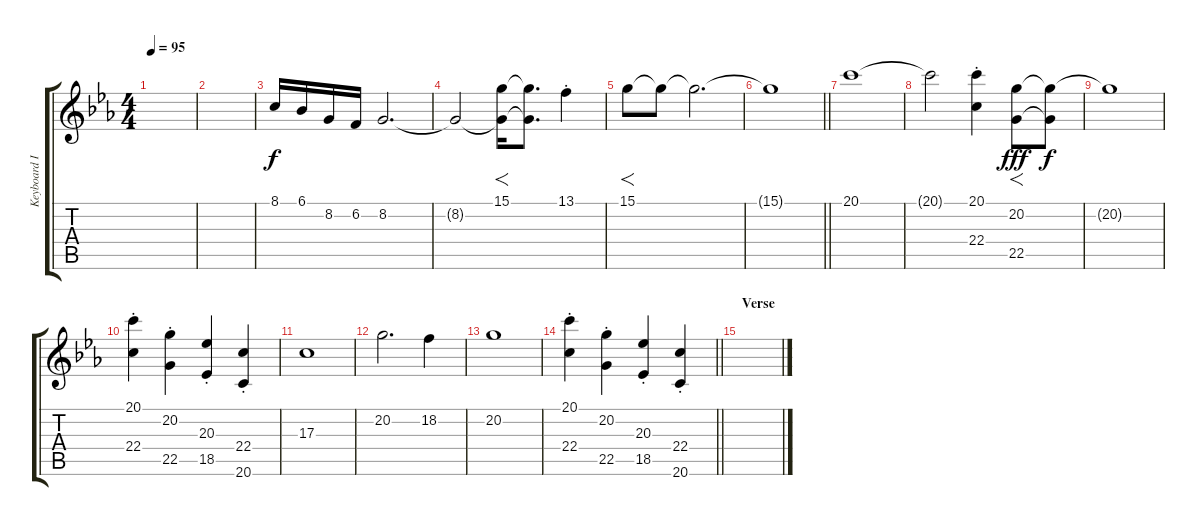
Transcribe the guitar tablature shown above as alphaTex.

\track ("Keyboard I" "Keyboard I") {instrument stringensemble1}
\staff {score tabs}
\tuning (E4 B3 G3 D3 A2 E2) {hide}
\ts (4 4)
\tempo 95
\clef g2
\ks eb
|
|
8.1.16 6.1.16 8.2.16 6.2.16 8.2.2{d} |
8.2{t}.2 (15.1 8.2{t}).16{f} (15.1{t} 8.2{t}).8{d} 13.1{st}.4 |
15.1.8{f} 15.1{t}.8 15.1{t}.2{d} |
\barLineRight lightlight
15.1{t}.1 |
\section ("" "")
20.1.1 |
20.1{t}.2 (20.1{st} 22.4).4 (20.2 22.5).8{f dy fff} (20.2{t} 22.5{t}).8{dy f} |
20.2{t}.1 |
(20.1{st} 22.4).4 (20.2{st} 22.5).4 (20.3{st} 18.5).4 (22.4{st} 20.6).4 |
17.3.1 |
20.2.2{d} 18.2.4 |
20.2.1 |
\barLineRight lightlight
(20.1{st} 22.4).4 (20.2{st} 22.5).4 (20.3{st} 18.5).4 (22.4{st} 20.6).4 |
\section ("" "Verse")
